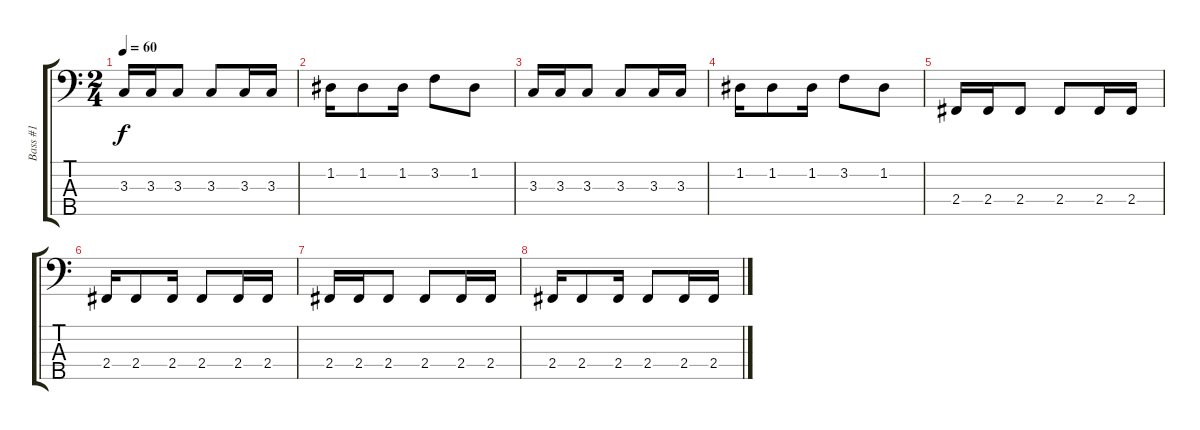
\track ("Bass #1" "Bass #1") {instrument electricbassfinger}
\staff {score tabs}
\tuning (G2 D2 A1 E1 B0) {hide}
\ts (2 4)
\tempo 60
\clef f4
\ks c
3.3.16{dy f} 3.3.16 3.3.8 3.3.8 3.3.16 3.3.16 |
1.2.16 1.2.8 1.2.16 3.2.8 1.2.8 |
3.3.16 3.3.16 3.3.8 3.3.8 3.3.16 3.3.16 |
1.2.16 1.2.8 1.2.16 3.2.8 1.2.8 |
2.4.16 2.4.16 2.4.8 2.4.8 2.4.16 2.4.16 |
2.4.16 2.4.8 2.4.16 2.4.8 2.4.16 2.4.16 |
2.4.16 2.4.16 2.4.8 2.4.8 2.4.16 2.4.16 |
2.4.16 2.4.8 2.4.16 2.4.8 2.4.16 2.4.16
